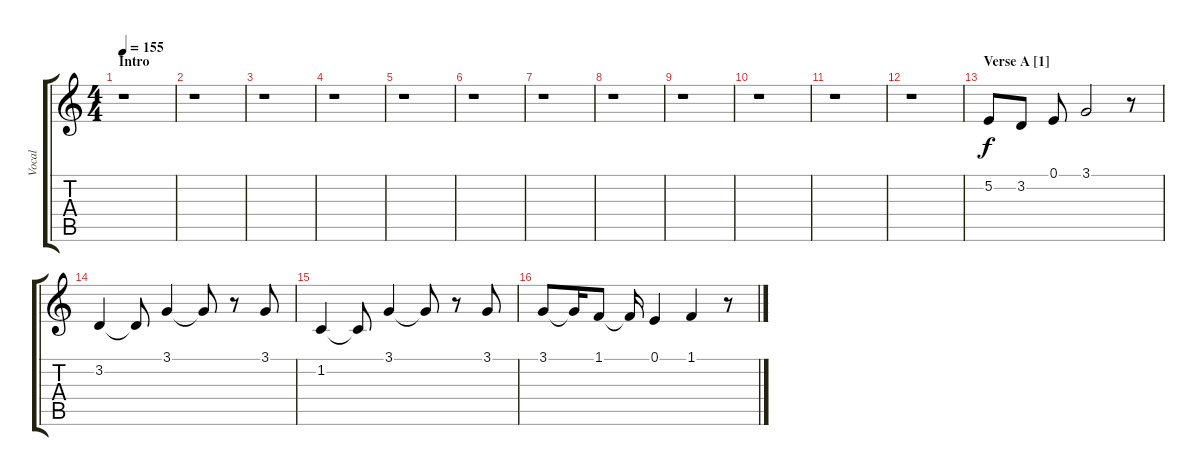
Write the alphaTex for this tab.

\track ("Vocal" "Vocal") {instrument trumpet}
\staff {score tabs}
\tuning (E4 B3 G3 D3 A2 E2) {hide}
\ts (4 4)
\section ("" "Intro")
\tempo 155
\clef g2
\ks c
r.1{dy f instrument trumpet} |
r.1 |
r.1 |
r.1 |
r.1 |
r.1 |
r.1 |
r.1 |
r.1 |
r.1 |
r.1 |
r.1 |
\section ("" "Verse A [1]")
5.2.8 3.2.8 0.1.8 3.1.2 r.8 |
3.2.4 3.2{t}.8 3.1.4 3.1{t}.8 r.8 3.1.8 |
1.2.4 1.2{t}.8 3.1.4 3.1{t}.8 r.8 3.1.8 |
3.1.8 3.1{t}.16 1.1.8 1.1{t}.16 0.1.4 1.1.4 r.8
